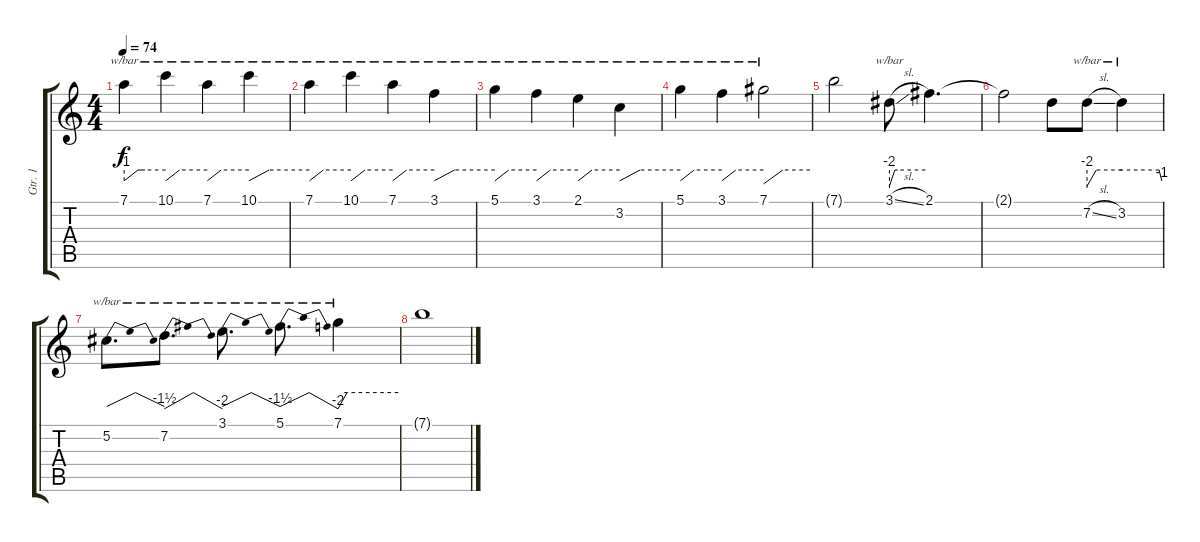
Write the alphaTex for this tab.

\track ("Gtr. 1" "Gtr. 1") {instrument electricguitarjazz}
\staff {score tabs}
\tuning (E4 B3 G3 D3 A2 E2) {hide}
\ts (4 4)
\tempo 74
\clef g2
\ks c
7.1.4{tbe (custom default 0 -4 20 0 30 0 60 0) dy f} 10.1.4{tbe (custom default 0 -4 20 0 60 0)} 7.1.4{tbe (custom default 0 -4 20 0 60 0)} 10.1.4{tbe (custom default 0 -4 20 0 60 0)} |
7.1.4{tbe (custom default 0 -4 20 0 60 0)} 10.1.4{tbe (custom default 0 -4 20 0 60 0)} 7.1.4{tbe (custom default 0 -4 20 0 60 0)} 3.1.4{tbe (custom default 0 -4 20 0 60 0)} |
5.1.4{tbe (custom default 0 -4 20 0 60 0)} 3.1.4{tbe (custom default 0 -4 20 0 60 0)} 2.1.4{tbe (custom default 0 -4 20 0 60 0)} 3.2.4{tbe (custom default 0 -4 20 0 60 0)} |
5.1.4{tbe (custom default 0 -4 20 0 60 0)} 3.1.4{tbe (custom default 0 -4 20 0 60 0)} 7.1.2{tbe (custom default 0 -6 25 0 60 0)} |
7.1{t}.2 3.1{sl}.8{tbe (custom default 0 -8 9 0 14 0 60 0)} 2.1.4{d} |
2.1{t}.2 3.2{t}.8 7.2{sl}.8{tbe (custom default 0 -8 16 0 60 0)} 3.2.4{tbe (custom default 0 0 56 0 60 -4)} |
5.2.8{d tbe (dip default 0 -6 11 0 53 0 60 -6) volume 4} 7.2.8{d tbe (dip default 0 -8 9 0 52 0 60 -8)} 3.1.8{d tbe (dip default 0 -6 5 0 54 0 60 -6)} 5.1.8{d tbe (dip default 0 -6 10 0 54 0 60 -8)} 7.1.4{tbe (custom default 0 -8 9 0 60 0)} |
7.1{t}.1
